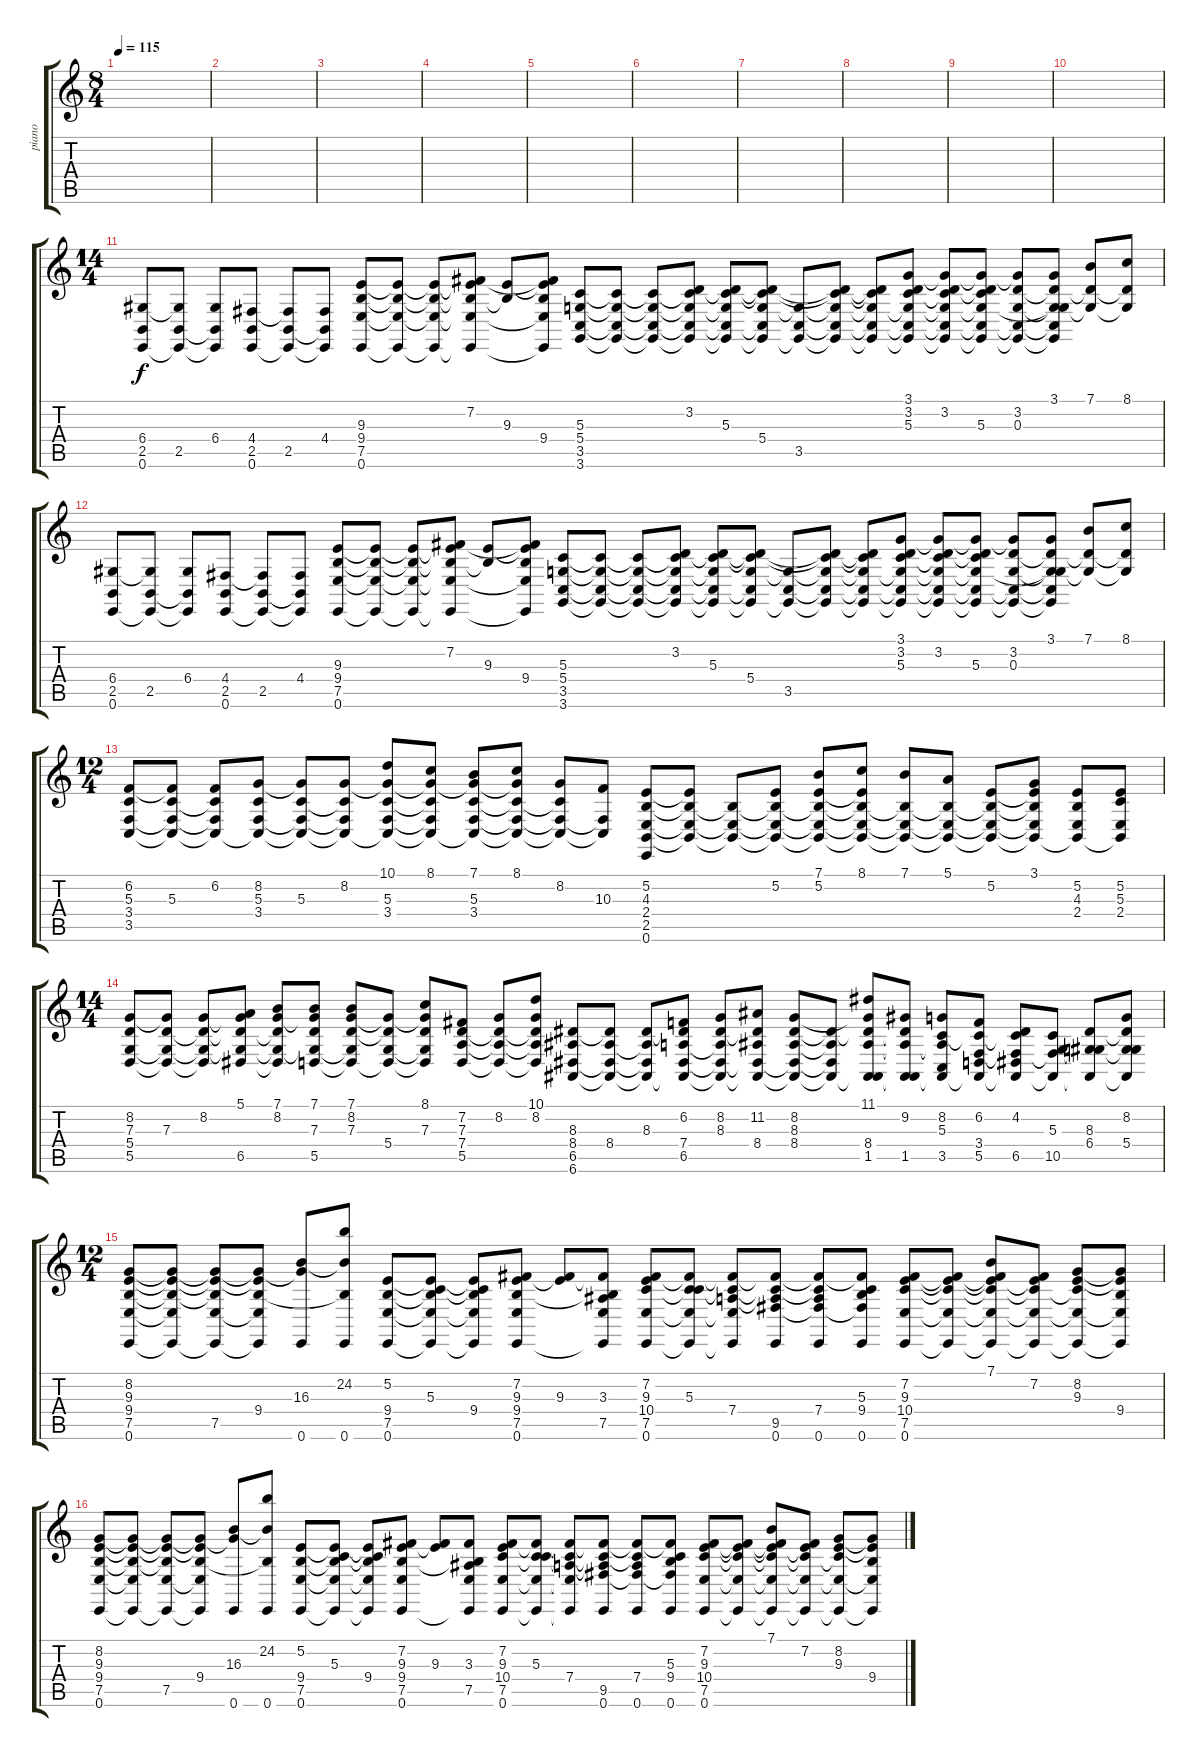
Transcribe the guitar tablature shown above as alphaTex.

\track ("piano" "piano") {instrument electricgrandpiano}
\staff {score tabs}
\tuning (E4 B3 G3 D3 A2 E2) {hide}
\ts (8 4)
\tempo 115
\clef g2
\ks c
|
|
|
|
|
|
|
|
|
|
\ts (14 4)
(6.4 2.5 0.6).8 (6.4{t} 2.5 0.6{t}).8 (6.4 2.5{t} 0.6{t}).8 (4.4 2.5 0.6).8 (4.4{t} 2.5 0.6{t}).8 (4.4 2.5{t} 0.6{t}).8 (9.3 9.4 7.5 0.6).8 (9.3{t} 9.4{t} 7.5{t} 0.6{t}).8 (9.3{t} 9.4{t} 7.5{t} 0.6{t}).8 (7.2 9.3{t} 9.4{t} 7.5{t} 0.6{t}).8 (9.3 9.4{t}).8 (7.2{t} 9.3{t} 9.4 7.5{t} 0.6{t}).8 (5.3 5.4 3.5 3.6).8 (5.3{t} 5.4{t} 3.5{t} 3.6{t}).8 (5.3{t} 5.4{t} 3.5{t} 3.6{t}).8 (3.2 5.3{t} 5.4{t} 3.5{t} 3.6{t}).8 (3.2{t} 5.3 5.4{t} 3.5{t} 3.6{t}).8 (3.2{t} 5.3{t} 5.4 3.5{t} 3.6{t}).8 (5.4{t} 3.5 3.6{t}).8 (3.2{t} 5.3{t} 5.4{t} 3.5{t} 3.6{t}).8 (3.2{t} 5.3{t} 5.4{t} 3.5{t} 3.6{t}).8 (3.1 3.2 5.3 5.4{t} 3.5{t} 3.6{t}).8 (3.1{t} 3.2 5.3{t} 5.4{t} 3.5{t} 3.6{t}).8 (3.1{t} 3.2{t} 5.3 5.4{t} 3.5{t} 3.6{t}).8 (3.1{t} 3.2 0.3 3.5{t} 3.6{t}).8 (3.1 3.2{t} 0.3{t} 5.4{t} 3.5{t} 3.6{t}).8 (7.1 3.2{t} 0.3{t}).8 (8.1 3.2{t} 0.3{t}).8 |
(6.4 2.5 0.6).8 (6.4{t} 2.5 0.6{t}).8 (6.4 2.5{t} 0.6{t}).8 (4.4 2.5 0.6).8 (4.4{t} 2.5 0.6{t}).8 (4.4 2.5{t} 0.6{t}).8 (9.3 9.4 7.5 0.6).8 (9.3{t} 9.4{t} 7.5{t} 0.6{t}).8 (9.3{t} 9.4{t} 7.5{t} 0.6{t}).8 (7.2 9.3{t} 9.4{t} 7.5{t} 0.6{t}).8 (9.3 9.4{t}).8 (7.2{t} 9.3{t} 9.4 7.5{t} 0.6{t}).8 (5.3 5.4 3.5 3.6).8 (5.3{t} 5.4{t} 3.5{t} 3.6{t}).8 (5.3{t} 5.4{t} 3.5{t} 3.6{t}).8 (3.2 5.3{t} 5.4{t} 3.5{t} 3.6{t}).8 (3.2{t} 5.3 5.4{t} 3.5{t} 3.6{t}).8 (3.2{t} 5.3{t} 5.4 3.5{t} 3.6{t}).8 (5.4{t} 3.5 3.6{t}).8 (3.2{t} 5.3{t} 5.4{t} 3.5{t} 3.6{t}).8 (3.2{t} 5.3{t} 5.4{t} 3.5{t} 3.6{t}).8 (3.1 3.2 5.3 5.4{t} 3.5{t} 3.6{t}).8 (3.1{t} 3.2 5.3{t} 5.4{t} 3.5{t} 3.6{t}).8 (3.1{t} 3.2{t} 5.3 5.4{t} 3.5{t} 3.6{t}).8 (3.1{t} 3.2 0.3 3.5{t} 3.6{t}).8 (3.1 3.2{t} 0.3{t} 5.4{t} 3.5{t} 3.6{t}).8 (7.1 3.2{t} 0.3{t}).8 (8.1 3.2{t} 0.3{t}).8 |
\ts (12 4)
(6.2 5.3 3.4 3.5).8 (6.2{t} 5.3 3.4{t} 3.5{t}).8 (6.2 5.3{t} 3.4{t} 3.5{t}).8 (8.2 5.3 3.4 3.5{t}).8 (8.2{t} 5.3 3.4{t} 3.5{t}).8 (8.2 5.3{t} 3.4{t} 3.5{t}).8 (10.1 8.2{t} 5.3 3.4 3.5{t}).8 (8.1 8.2{t} 5.3{t} 3.4{t} 3.5{t}).8 (7.1 8.2{t} 5.3 3.4 3.5{t}).8 (8.1 8.2{t} 5.3{t} 3.4{t} 3.5{t}).8 (8.2 5.3{t} 3.4{t} 3.5{t}).8 (10.3 3.4{t} 3.5{t}).8 (5.2 4.3 2.4 2.5 0.6).8 (5.2{t} 4.3{t} 2.4{t} 2.5{t}).8 (4.3{t} 2.4{t} 2.5{t}).8 (5.2 4.3{t} 2.4{t} 2.5{t}).8 (7.1 5.2 4.3{t} 2.4{t} 2.5{t}).8 (8.1 5.2{t} 4.3{t} 2.4{t} 2.5{t}).8 (7.1 4.3{t} 2.4{t} 2.5{t}).8 (5.1 4.3{t} 2.4{t} 2.5{t}).8 (5.2 4.3{t} 2.4{t} 2.5{t}).8 (3.1 5.2{t} 4.3{t} 2.4{t} 2.5{t}).8 (5.2 4.3 2.4 2.5{t}).8 (5.2 5.3 2.4 2.5{t}).8 |
\ts (14 4)
(8.2 7.3 5.4 5.5).8 (8.2{t} 7.3 5.4{t} 5.5{t}).8 (8.2 7.3{t} 5.4{t} 5.5{t}).8 (5.1 8.2{t} 7.3{t} 5.4{t} 6.5).8 (7.1 8.2 7.3{t} 5.4{t} 6.5{t}).8 (7.1 8.2{t} 7.3 5.4{t} 5.5).8 (7.1 8.2 7.3 5.4{t} 5.5{t}).8 (8.2{t} 7.3{t} 5.4 5.5{t}).8 (8.1 8.2{t} 7.3 5.4{t} 5.5{t}).8 (7.2 7.3 7.4 5.5).8 (8.2 7.3{t} 7.4{t} 5.5{t}).8 (10.1 8.2 7.3{t} 7.4{t} 5.5{t}).8 (8.3 8.4 6.5 6.6).8 (8.3{t} 8.4 6.5{t} 6.6{t}).8 (8.3 8.4{t} 6.5{t} 6.6{t}).8 (6.2 8.3{t} 7.4 6.5 6.6{t}).8 (8.2 8.3 7.4{t} 6.5{t} 6.6{t}).8 (11.2 8.3{t} 8.4 6.5{t} 6.6{t}).8 (8.2 8.3 8.4 6.5{t} 6.6{t}).8 (8.3{t} 8.4{t} 6.5{t} 6.6{t}).8 (11.1 8.2{t} 8.3{t} 8.4 1.5 6.6{t}).8 (9.2 8.3{t} 8.4{t} 1.5 6.6{t}).8 (8.2 5.3 8.4{t} 3.5 6.6{t}).8 (6.2 5.3{t} 3.4 5.5 6.6{t}).8 (4.2 5.3{t} 3.4{t} 6.5 6.6{t}).8 (5.3 3.4{t} 10.5 6.6{t}).8 (8.3 6.4 10.5{t} 6.6{t}).8 (8.2 8.3{t} 5.4 10.5{t} 6.6{t}).8 |
\ts (12 4)
(8.2 9.3 9.4 7.5 0.6).8 (8.2{t} 9.3{t} 9.4{t} 7.5{t} 0.6{t}).8 (8.2{t} 9.3{t} 9.4{t} 7.5 0.6{t}).8 (8.2{t} 9.3{t} 9.4 7.5{t} 0.6{t}).8 (8.2{t} 16.3 0.6).8 (24.2 16.3{t} 9.4{t} 0.6).8 (5.2 9.4 7.5 0.6).8 (5.2{t} 5.3 9.4{t} 7.5{t} 0.6{t}).8 (5.2{t} 5.3{t} 9.4 7.5{t} 0.6{t}).8 (7.2 9.3 9.4 7.5 0.6).8 (7.2{t} 9.3).8 (7.2{t} 3.3 9.4{t} 7.5 0.6{t}).8 (7.2 9.3 10.4 7.5 0.6).8 (7.2{t} 5.3 10.4{t} 7.5{t} 0.6{t}).8 (7.2{t} 5.3{t} 7.4 7.5{t} 0.6{t}).8 (7.2{t} 5.3{t} 7.4{t} 9.5 0.6).8 (7.2{t} 5.3{t} 7.4 9.5{t} 0.6).8 (7.2{t} 5.3 9.4 9.5{t} 0.6).8 (7.2 9.3 10.4 7.5 0.6).8 (7.2{t} 9.3{t} 10.4{t} 7.5{t} 0.6{t}).8 (7.1 7.2{t} 9.3{t} 10.4{t} 7.5{t} 0.6{t}).8 (7.2 9.3{t} 10.4{t} 7.5{t} 0.6{t}).8 (8.2 9.3 10.4{t} 7.5{t} 0.6{t}).8 (8.2{t} 9.3{t} 9.4 7.5{t} 0.6{t}).8 |
(8.2 9.3 9.4 7.5 0.6).8 (8.2{t} 9.3{t} 9.4{t} 7.5{t} 0.6{t}).8 (8.2{t} 9.3{t} 9.4{t} 7.5 0.6{t}).8 (8.2{t} 9.3{t} 9.4 7.5{t} 0.6{t}).8 (8.2{t} 16.3 0.6).8 (24.2 16.3{t} 9.4{t} 0.6).8 (5.2 9.4 7.5 0.6).8 (5.2{t} 5.3 9.4{t} 7.5{t} 0.6{t}).8 (5.2{t} 5.3{t} 9.4 7.5{t} 0.6{t}).8 (7.2 9.3 9.4 7.5 0.6).8 (7.2{t} 9.3).8 (7.2{t} 3.3 9.4{t} 7.5 0.6{t}).8 (7.2 9.3 10.4 7.5 0.6).8 (7.2{t} 5.3 10.4{t} 7.5{t} 0.6{t}).8 (7.2{t} 5.3{t} 7.4 7.5{t} 0.6{t}).8 (7.2{t} 5.3{t} 7.4{t} 9.5 0.6).8 (7.2{t} 5.3{t} 7.4 9.5{t} 0.6).8 (7.2{t} 5.3 9.4 9.5{t} 0.6).8 (7.2 9.3 10.4 7.5 0.6).8 (7.2{t} 9.3{t} 10.4{t} 7.5{t} 0.6{t}).8 (7.1 7.2{t} 9.3{t} 10.4{t} 7.5{t} 0.6{t}).8 (7.2 9.3{t} 10.4{t} 7.5{t} 0.6{t}).8 (8.2 9.3 10.4{t} 7.5{t} 0.6{t}).8 (8.2{t} 9.3{t} 9.4 7.5{t} 0.6{t}).8
